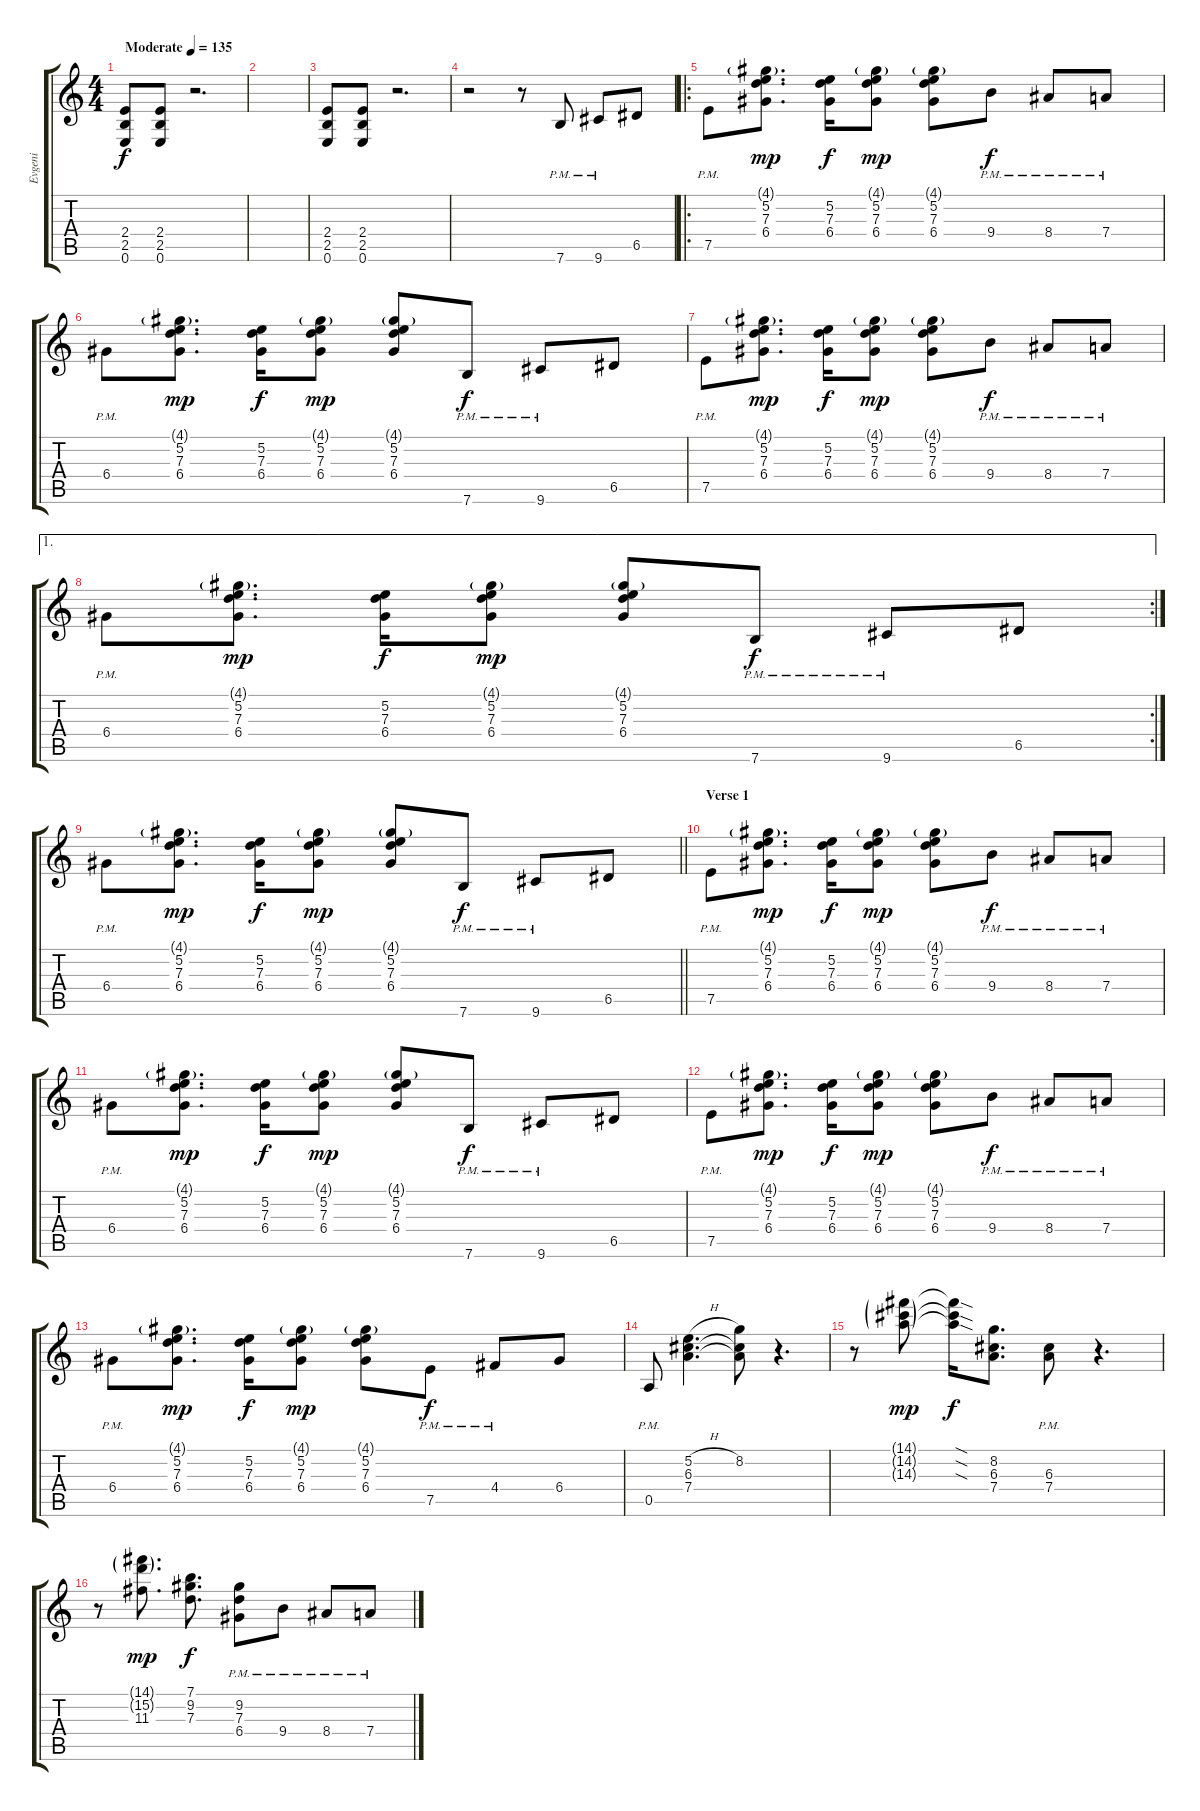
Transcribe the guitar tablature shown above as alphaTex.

\track ("Evgeni" "Evgeni") {instrument electricguitarjazz}
\staff {score tabs}
\tuning (E4 B3 G3 D3 A2 E2) {hide}
\ts (4 4)
\tempo (135 "Moderate")
\clef g2
\ks c
(2.4 2.5 0.6).8{dy f instrument electricguitarjazz} (2.4 2.5 0.6).8 r.2{d} |
|
(2.4 2.5 0.6).8 (2.4 2.5 0.6).8 r.2{d} |
r.2 r.8 7.6{pm}.8 9.6{pm}.8 6.5.8 |
\ro
7.5{pm}.8 (4.1{g} 5.2 7.3 6.4).8{d dy mp} (5.2 7.3 6.4).16{dy f} (4.1{g} 5.2 7.3 6.4).8{dy mp} (4.1{g} 5.2 7.3 6.4).8 9.4{pm}.8{dy f} 8.4{pm}.8 7.4{pm}.8 |
6.4{pm}.8 (4.1{g} 5.2 7.3 6.4).8{d dy mp} (5.2 7.3 6.4).16{dy f} (4.1{g} 5.2 7.3 6.4).8{dy mp} (4.1{g} 5.2 7.3 6.4).8 7.6{pm}.8{dy f} 9.6{pm}.8 6.5.8 |
7.5{pm}.8 (4.1{g} 5.2 7.3 6.4).8{d dy mp} (5.2 7.3 6.4).16{dy f} (4.1{g} 5.2 7.3 6.4).8{dy mp} (4.1{g} 5.2 7.3 6.4).8 9.4{pm}.8{dy f} 8.4{pm}.8 7.4{pm}.8 |
\ae 1
\rc 2
6.4{pm}.8 (4.1{g} 5.2 7.3 6.4).8{d dy mp} (5.2 7.3 6.4).16{dy f} (4.1{g} 5.2 7.3 6.4).8{dy mp} (4.1{g} 5.2 7.3 6.4).8 7.6{pm}.8{dy f} 9.6{pm}.8 6.5.8 |
\barLineRight lightlight
6.4{pm}.8 (4.1{g} 5.2 7.3 6.4).8{d dy mp} (5.2 7.3 6.4).16{dy f} (4.1{g} 5.2 7.3 6.4).8{dy mp} (4.1{g} 5.2 7.3 6.4).8 7.6{pm}.8{dy f} 9.6{pm}.8 6.5.8 |
\section ("" "Verse 1")
7.5{pm}.8 (4.1{g} 5.2 7.3 6.4).8{d dy mp} (5.2 7.3 6.4).16{dy f} (4.1{g} 5.2 7.3 6.4).8{dy mp} (4.1{g} 5.2 7.3 6.4).8 9.4{pm}.8{dy f} 8.4{pm}.8 7.4{pm}.8 |
6.4{pm}.8 (4.1{g} 5.2 7.3 6.4).8{d dy mp} (5.2 7.3 6.4).16{dy f} (4.1{g} 5.2 7.3 6.4).8{dy mp} (4.1{g} 5.2 7.3 6.4).8 7.6{pm}.8{dy f} 9.6{pm}.8 6.5.8 |
7.5{pm}.8 (4.1{g} 5.2 7.3 6.4).8{d dy mp} (5.2 7.3 6.4).16{dy f} (4.1{g} 5.2 7.3 6.4).8{dy mp} (4.1{g} 5.2 7.3 6.4).8 9.4{pm}.8{dy f} 8.4{pm}.8 7.4{pm}.8 |
6.4{pm}.8 (4.1{g} 5.2 7.3 6.4).8{d dy mp} (5.2 7.3 6.4).16{dy f} (4.1{g} 5.2 7.3 6.4).8{dy mp} (4.1{g} 5.2 7.3 6.4).8 7.5{pm}.8{dy f} 4.4{pm}.8 6.4.8 |
0.5{pm}.8 (5.2{h} 6.3 7.4).4{d} (8.2 6.3{t} 7.4{t}).8 r.4{d} |
r.8 (14.1{g} 14.2{g} 14.3{g}).8{dy mp} (14.1{sod t} 14.2{sod t} 14.3{sod t}).16{dy f} (8.2 6.3 7.4).8{d} (6.3{pm} 7.4{pm}).8 r.4{d} |
r.8 (14.1{g} 15.2{g} 11.3).8{d dy mp} (7.1 9.2 7.3).8{d dy f} (9.2{pm} 7.3{pm} 6.4{pm}).8 9.4{pm}.8 8.4{pm}.8 7.4{pm}.8
